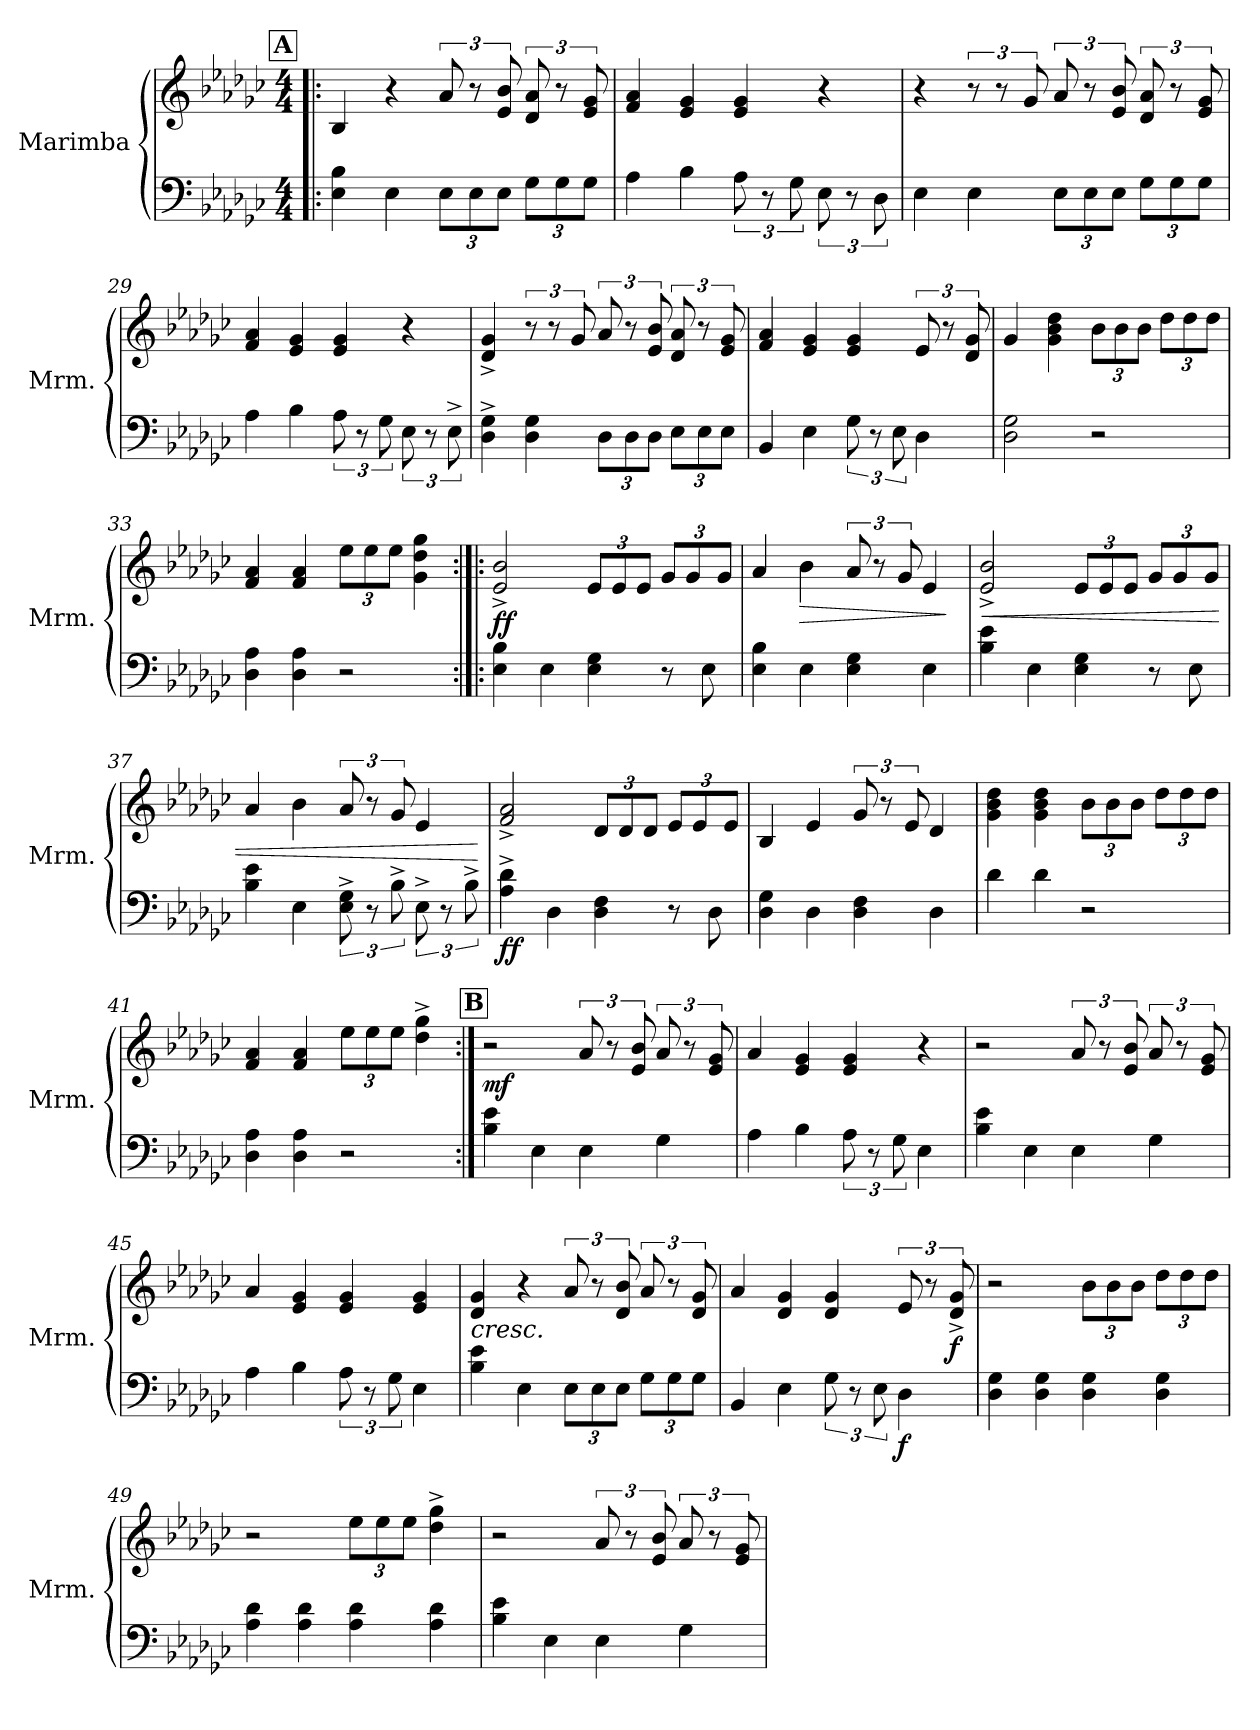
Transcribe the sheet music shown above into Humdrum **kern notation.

**kern	**kern	**dynam
*part1	*part1	*part1
*staff2	*staff1	*staff1/2
*I"Marimba	*	*
*I'Mrm.	*	*
*clefF4	*clefG2	*
*k[b-e-a-d-g-c-]	*k[b-e-a-d-g-c-]	*
*M4/4	*M4/4	*
!!LO:REH:place=s1:a:B:fs=14:t=A
=26!|:	=26!|:	=26!|:
4E-\ 4B-\	4B-/	.
4E-\	4r	.
*Xbrackettup	*	*
12E-\L	12a-/	.
12E-\	12r	.
12E-\J	12e-/ 12b-/	.
12G-\L	12d-/ 12a-/	.
12G-\	12r	.
12G-\J	12e-/ 12g-/	.
=27	=27	=27
4A-\	4f/ 4a-/	.
4B-\	4e-/ 4g-/	.
*brackettup	*	*
12A-\	4e-/ 4g-/	.
12r	.	.
12G-\	.	.
12E-\	4r	.
12r	.	.
12D-\	.	.
=28	=28	=28
4E-\	4r	.
4E-\	12r	.
.	12r	.
.	12g-/	.
*Xbrackettup	*	*
12E-\L	12a-/	.
12E-\	12r	.
12E-\J	12e-/ 12b-/	.
12G-\L	12d-/ 12a-/	.
12G-\	12r	.
12G-\J	12e-/ 12g-/	.
!!LO:PB:g=z
=29	=29	=29
4A-\	4f/ 4a-/	.
4B-\	4e-/ 4g-/	.
*brackettup	*	*
12A-\	4e-/ 4g-/	.
12r	.	.
12G-\	.	.
12E-\	4r	.
12r	.	.
12E-^\	.	.
=30	=30	=30
4D-\^ 4G-\^	4d-/^ 4g-/^	.
4D-\ 4G-\	12r	.
.	12r	.
.	12g-/	.
*Xbrackettup	*	*
12D-\L	12a-/	.
12D-\	12r	.
12D-\J	12e-/ 12b-/	.
12E-\L	12d-/ 12a-/	.
12E-\	12r	.
12E-\J	12e-/ 12g-/	.
=31	=31	=31
4BB-/	4f/ 4a-/	.
4E-\	4e-/ 4g-/	.
*brackettup	*	*
12G-\	4e-/ 4g-/	.
12r	.	.
12E-\	.	.
4D-\	12e-/	.
.	12r	.
.	12d-/ 12g-/	.
=32	=32	=32
2D-\ 2G-\	4g-/	.
.	4g-\ 4b-\ 4dd-\	.
*	*Xbrackettup	*
2r	12b-\L	.
.	12b-\	.
.	12b-\J	.
.	12dd-\L	.
.	12dd-\	.
.	12dd-\J	.
!!LO:LB:g=z
=33	=33	=33
4D-\ 4A-\	4f/ 4a-/	.
4D-\ 4A-\	4f/ 4a-/	.
2r	12ee-\L	.
.	12ee-\	.
.	12ee-\J	.
.	4g-\ 4dd-\ 4gg-\	.
=34:|!|:	=34:|!|:	=34:|!|:
!	!	!LO:DY:b
4E-\ 4B-\	2e-/^ 2b-/^	ff
4E-\	.	.
4E-\ 4G-\	12e-/L	.
.	12e-/	.
.	12e-/J	.
8r	12g-/L	.
.	12g-/	.
8E-\	.	.
.	12g-/J	.
=35	=35	=35
4E-\ 4B-\	4a-/	.
!	!	!LO:HP:b
4E-\	4b-\	>
*	*brackettup	*
4E-\ 4G-\	12a-/	.
.	12r	.
.	12g-/	.
4E-\	4e-/	.
.	.	]
=36	=36	=36
!	!	!LO:HP:b
4B-\ 4e-\	2e-/^ 2b-/^	<
4E-\	.	.
*	*Xbrackettup	*
4E-\ 4G-\	12e-/L	.
.	12e-/	.
.	12e-/J	.
8r	12g-/L	.
.	12g-/	.
8E-\	.	.
.	12g-/J	.
=37	=37	=37
4B-\ 4e-\	4a-/	.
4E-\	4b-\	.
*	*brackettup	*
12E-\^ 12G-\^	12a-/	.
12r	12r	.
12B-^\	12g-/	.
12E-^\	4e-/	.
12r	.	.
12B-^\	.	.
.	.	[
!!LO:LB:g=z
=38	=38	=38
!	!	!LO:DY:b=2
!	!	!LO:DY:n=1:b
4A-\^ 4d-\^	2f/^ 2a-/^	f f
4D-\	.	.
*	*Xbrackettup	*
4D-\ 4F\	12d-/L	.
.	12d-/	.
.	12d-/J	.
8r	12e-/L	.
.	12e-/	.
8D-\	.	.
.	12e-/J	.
=39	=39	=39
4D-\ 4G-\	4B-/	.
4D-\	4e-/	.
*	*brackettup	*
4D-\ 4F\	12g-/	.
.	12r	.
.	12e-/	.
4D-\	4d-/	.
=40	=40	=40
4d-\	4g-\ 4b-\ 4dd-\	.
4d-\	4g-\ 4b-\ 4dd-\	.
*	*Xbrackettup	*
2r	12b-\L	.
.	12b-\	.
.	12b-\J	.
.	12dd-\L	.
.	12dd-\	.
.	12dd-\J	.
=41	=41	=41
4D-\ 4A-\	4f/ 4a-/	.
4D-\ 4A-\	4f/ 4a-/	.
2r	12ee-\L	.
.	12ee-\	.
.	12ee-\J	.
.	4dd-\^ 4gg-\^	.
!!LO:REH:place=s1:a:B:fs=14:t=B
=42:|!	=42:|!	=42:|!
!	!	!LO:DY:b
4B-\ 4e-\	2r	mf
4E-\	.	.
*	*brackettup	*
4E-\	12a-/	.
.	12r	.
.	12e-/ 12b-/	.
4G-\	12a-/	.
.	12r	.
.	12e-/ 12g-/	.
!!LO:LB:g=z
=43	=43	=43
4A-\	4a-/	.
4B-\	4e-/ 4g-/	.
12A-\	4e-/ 4g-/	.
12r	.	.
12G-\	.	.
4E-\	4r	.
=44	=44	=44
4B-\ 4e-\	2r	.
4E-\	.	.
4E-\	12a-/	.
.	12r	.
.	12e-/ 12b-/	.
4G-\	12a-/	.
.	12r	.
.	12e-/ 12g-/	.
=45	=45	=45
4A-\	4a-/	.
4B-\	4e-/ 4g-/	.
12A-\	4e-/ 4g-/	.
12r	.	.
12G-\	.	.
4E-\	4e-/ 4g-/	.
=46	=46	=46
!	!	!LO:HP:b
4B-\ 4e-\	4d-/ 4g-/	<
4E-\	4r	.
*Xbrackettup	*	*
12E-\L	12a-/	.
12E-\	12r	.
12E-\J	12d-/ 12b-/	.
12G-\L	12a-/	.
12G-\	12r	.
12G-\J	12d-/ 12g-/	.
=47	=47	=47
4BB-/	4a-/	.
4E-\	4d-/ 4g-/	.
*brackettup	*	*
12G-\	4d-/ 4g-/	.
12r	.	.
12E-\	.	.
!	!	!LO:DY:b=2
4D-\	12e-/	f
.	12r	.
!	!	!LO:DY:n=1:b
.	12d-/^ 12g-/^	[ f
!!LO:LB:g=z
=48	=48	=48
4D-\ 4G-\	2r	.
4D-\ 4G-\	.	.
*	*Xbrackettup	*
4D-\ 4G-\	12b-\L	.
.	12b-\	.
.	12b-\J	.
4D-\ 4G-\	12dd-\L	.
.	12dd-\	.
.	12dd-\J	.
=49	=49	=49
4A-\ 4d-\	2r	.
4A-\ 4d-\	.	.
4A-\ 4d-\	12ee-\L	.
.	12ee-\	.
.	12ee-\J	.
4A-\ 4d-\	4dd-\^ 4gg-\^	.
=50	=50	=50
4B-\ 4e-\	2r	.
4E-\	.	.
*	*brackettup	*
4E-\	12a-/	.
.	12r	.
.	12e-/ 12b-/	.
4G-\	12a-/	.
.	12r	.
.	12e-/ 12g-/	.
=	=	=
*-	*-	*-
